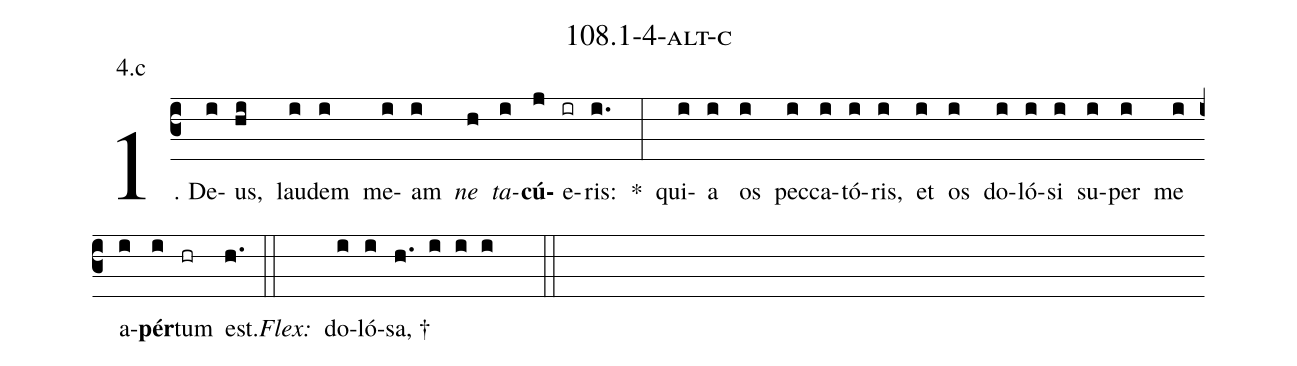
name: 108.1-4-alt-c;
annotation: 4.c;
%%
(c3)1. De(i)us,(hi) lau(i)dem(i) me(i)am(i) <i>ne</i>(h) <i>ta</i>(i)<b>cú</b>(j)e(ir)ris:(i.) *(:) qui(i)a(i) os(i) pec(i)ca(i)tó(i)ris,(i) et(i) os(i) do(i)ló(i)si(i) su(i)per(i) me(i) a(i)<b>pér</b>(i)tum(hr) est.(h.) (::)
<i>Flex:</i>()  do(i)ló(i)sa, †(h. i i i  ::)
